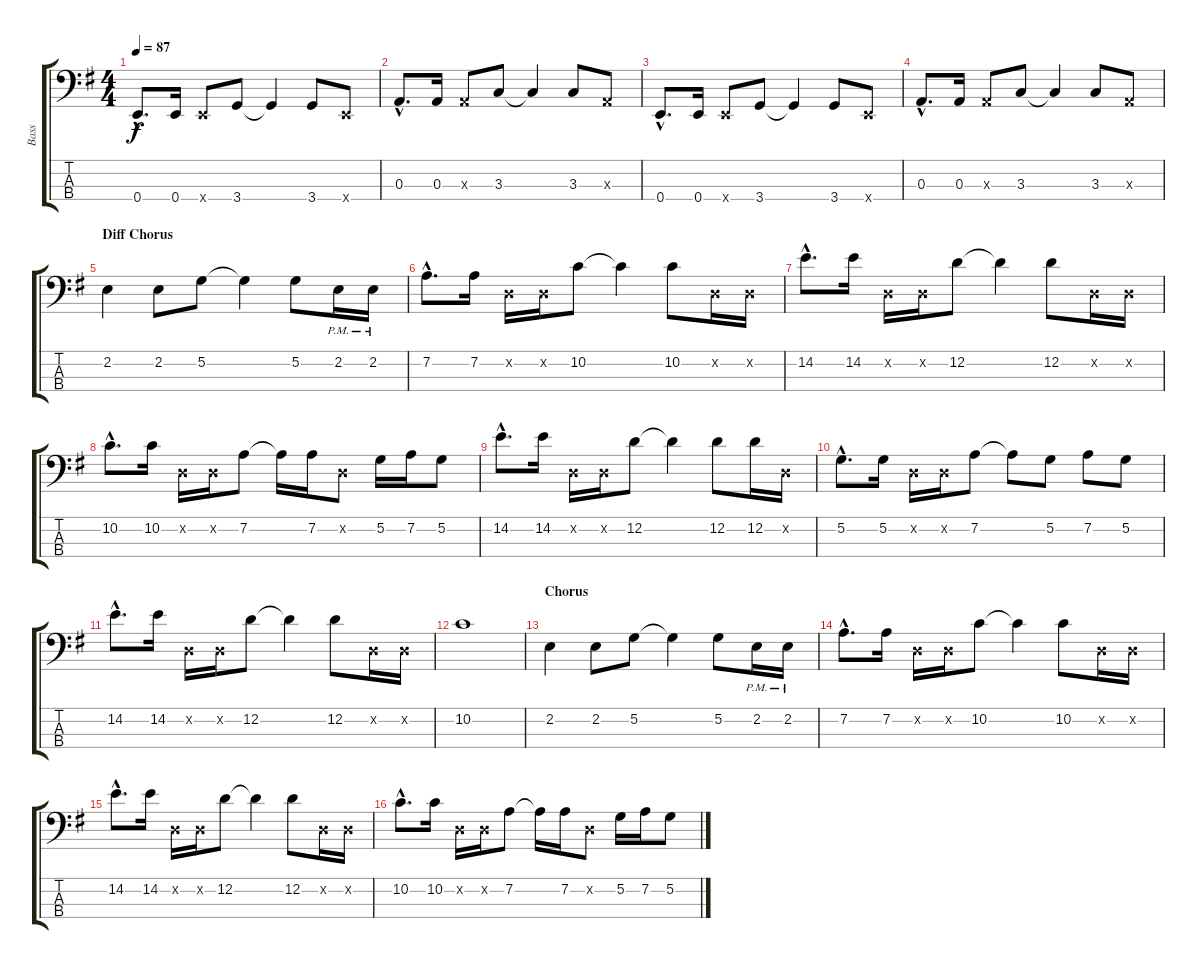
\track ("Bass" "Bass") {instrument electricbassfinger}
\staff {score tabs}
\tuning (G2 D2 A1 E1) {hide}
\ts (4 4)
\tempo 87
\clef f4
\ks g
0.4{hac}.8{d dy f} 0.4.16 0.4{x}.8 3.4.8 3.4{t}.4 3.4.8 0.4{x}.8 |
0.3{hac}.8{d} 0.3.16 0.3{x}.8 3.3.8 3.3{t}.4 3.3.8 0.3{x}.8 |
0.4{hac}.8{d} 0.4.16 0.4{x}.8 3.4.8 3.4{t}.4 3.4.8 0.4{x}.8 |
0.3{hac}.8{d} 0.3.16 0.3{x}.8 3.3.8 3.3{t}.4 3.3.8 0.3{x}.8 |
\section ("" "Diff Chorus")
2.2.4 2.2.8 5.2.8 5.2{t}.4 5.2.8 2.2{pm}.16 2.2{pm}.16 |
7.2{hac}.8{d} 7.2.16 0.2{x}.16 0.2{x}.16 10.2.8 10.2{t}.4 10.2.8 0.2{x}.16 0.2{x}.16 |
14.2{hac}.8{d} 14.2.16 0.2{x}.16 0.2{x}.16 12.2.8 12.2{t}.4 12.2.8 0.2{x}.16 0.2{x}.16 |
10.2{hac}.8{d} 10.2.16 0.2{x}.16 0.2{x}.16 7.2.8 7.2{t}.16 7.2.16 0.2{x}.8 5.2.16 7.2.16 5.2.8 |
14.2{hac}.8{d} 14.2.16 0.2{x}.16 0.2{x}.16 12.2.8 12.2{t}.4 12.2.8 12.2.16 0.2{x}.16 |
5.2{hac}.8{d} 5.2.16 0.2{x}.16 0.2{x}.16 7.2.8 7.2{t}.8 5.2.8 7.2.8 5.2.8 |
14.2{hac}.8{d} 14.2.16 0.2{x}.16 0.2{x}.16 12.2.8 12.2{t}.4 12.2.8 0.2{x}.16 0.2{x}.16 |
10.2.1 |
\section ("" "Chorus")
2.2.4 2.2.8 5.2.8 5.2{t}.4 5.2.8 2.2{pm}.16 2.2{pm}.16 |
7.2{hac}.8{d} 7.2.16 0.2{x}.16 0.2{x}.16 10.2.8 10.2{t}.4 10.2.8 0.2{x}.16 0.2{x}.16 |
14.2{hac}.8{d} 14.2.16 0.2{x}.16 0.2{x}.16 12.2.8 12.2{t}.4 12.2.8 0.2{x}.16 0.2{x}.16 |
10.2{hac}.8{d} 10.2.16 0.2{x}.16 0.2{x}.16 7.2.8 7.2{t}.16 7.2.16 0.2{x}.8 5.2.16 7.2.16 5.2.8
